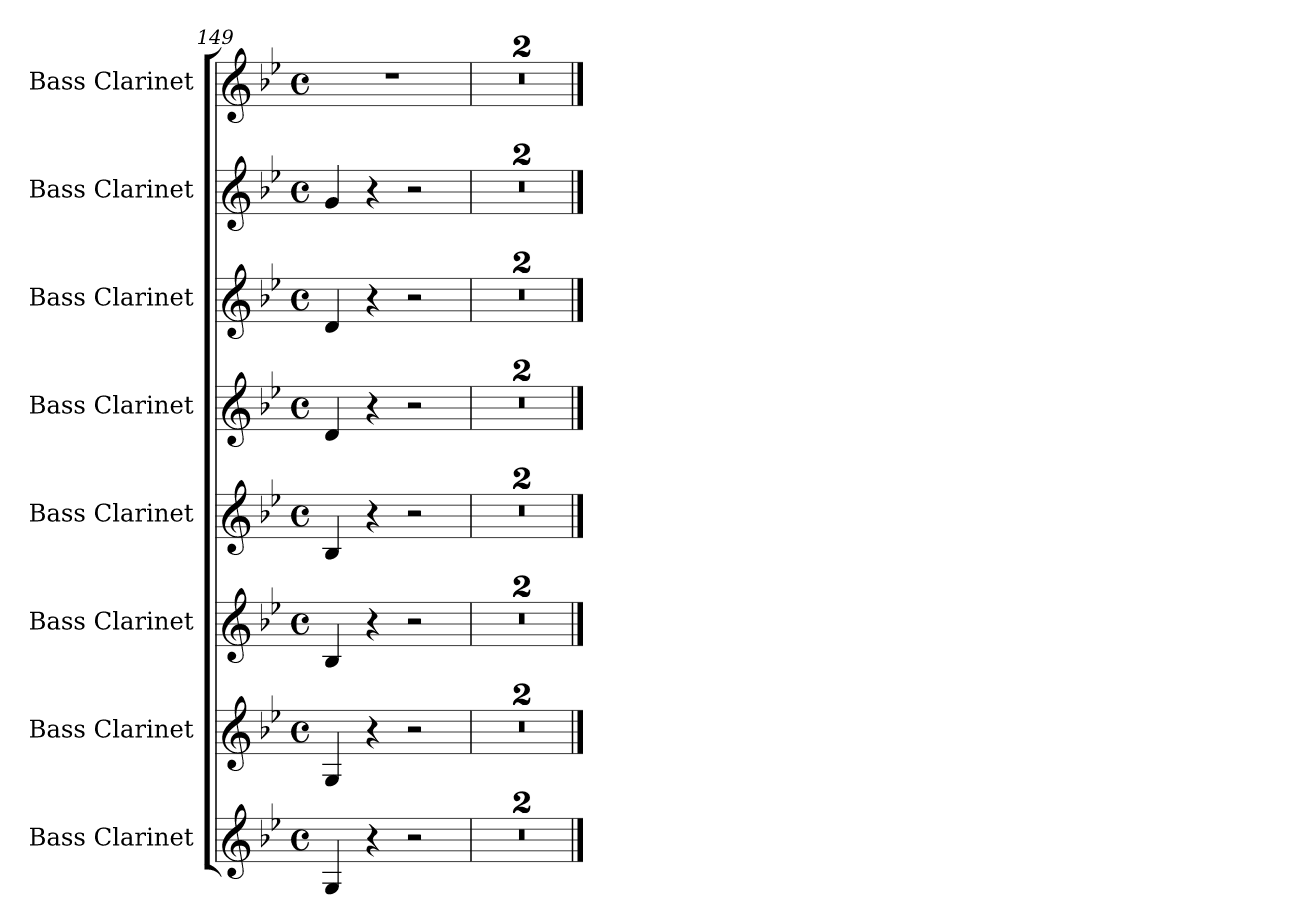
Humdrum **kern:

**kern	**kern	**kern	**kern	**kern	**kern	**kern	**kern
*part8	*part7	*part6	*part5	*part4	*part3	*part2	*part1
*staff8	*staff7	*staff6	*staff5	*staff4	*staff3	*staff2	*staff1
*I"Bass Clarinet	*I"Bass Clarinet	*I"Bass Clarinet	*I"Bass Clarinet	*I"Bass Clarinet	*I"Bass Clarinet	*I"Bass Clarinet	*I"Bass Clarinet
*I'B. Cl.	*I'B. Cl.	*I'B. Cl.	*I'B. Cl.	*I'B. Cl.	*I'B. Cl.	*I'B. Cl.	*I'B. Cl.
*clefG2	*clefG2	*clefG2	*clefG2	*clefG2	*clefG2	*clefG2	*clefG2
*ITrd8c14	*ITrd8c14	*ITrd8c14	*ITrd8c14	*ITrd8c14	*ITrd8c14	*ITrd8c14	*ITrd8c14
*k[b-e-]	*k[b-e-]	*k[b-e-]	*k[b-e-]	*k[b-e-]	*k[b-e-]	*k[b-e-]	*k[b-e-]
*M4/4	*M4/4	*M4/4	*M4/4	*M4/4	*M4/4	*M4/4	*M4/4
*met(c)	*met(c)	*met(c)	*met(c)	*met(c)	*met(c)	*met(c)	*met(c)
=149	=149	=149	=149	=149	=149	=149	=149
4GG/	4GG/	4BB-/	4BB-/	4D/	4D/	4G/	1r
4r	4r	4r	4r	4r	4r	4r	.
2r	2r	2r	2r	2r	2r	2r	.
=150	=150	=150	=150	=150	=150	=150	=150
1r	1r	1r	1r	1r	1r	1r	1r
=151	=151	=151	=151	=151	=151	=151	=151
1r	1r	1r	1r	1r	1r	1r	1r
==	==	==	==	==	==	==	==
*-	*-	*-	*-	*-	*-	*-	*-
